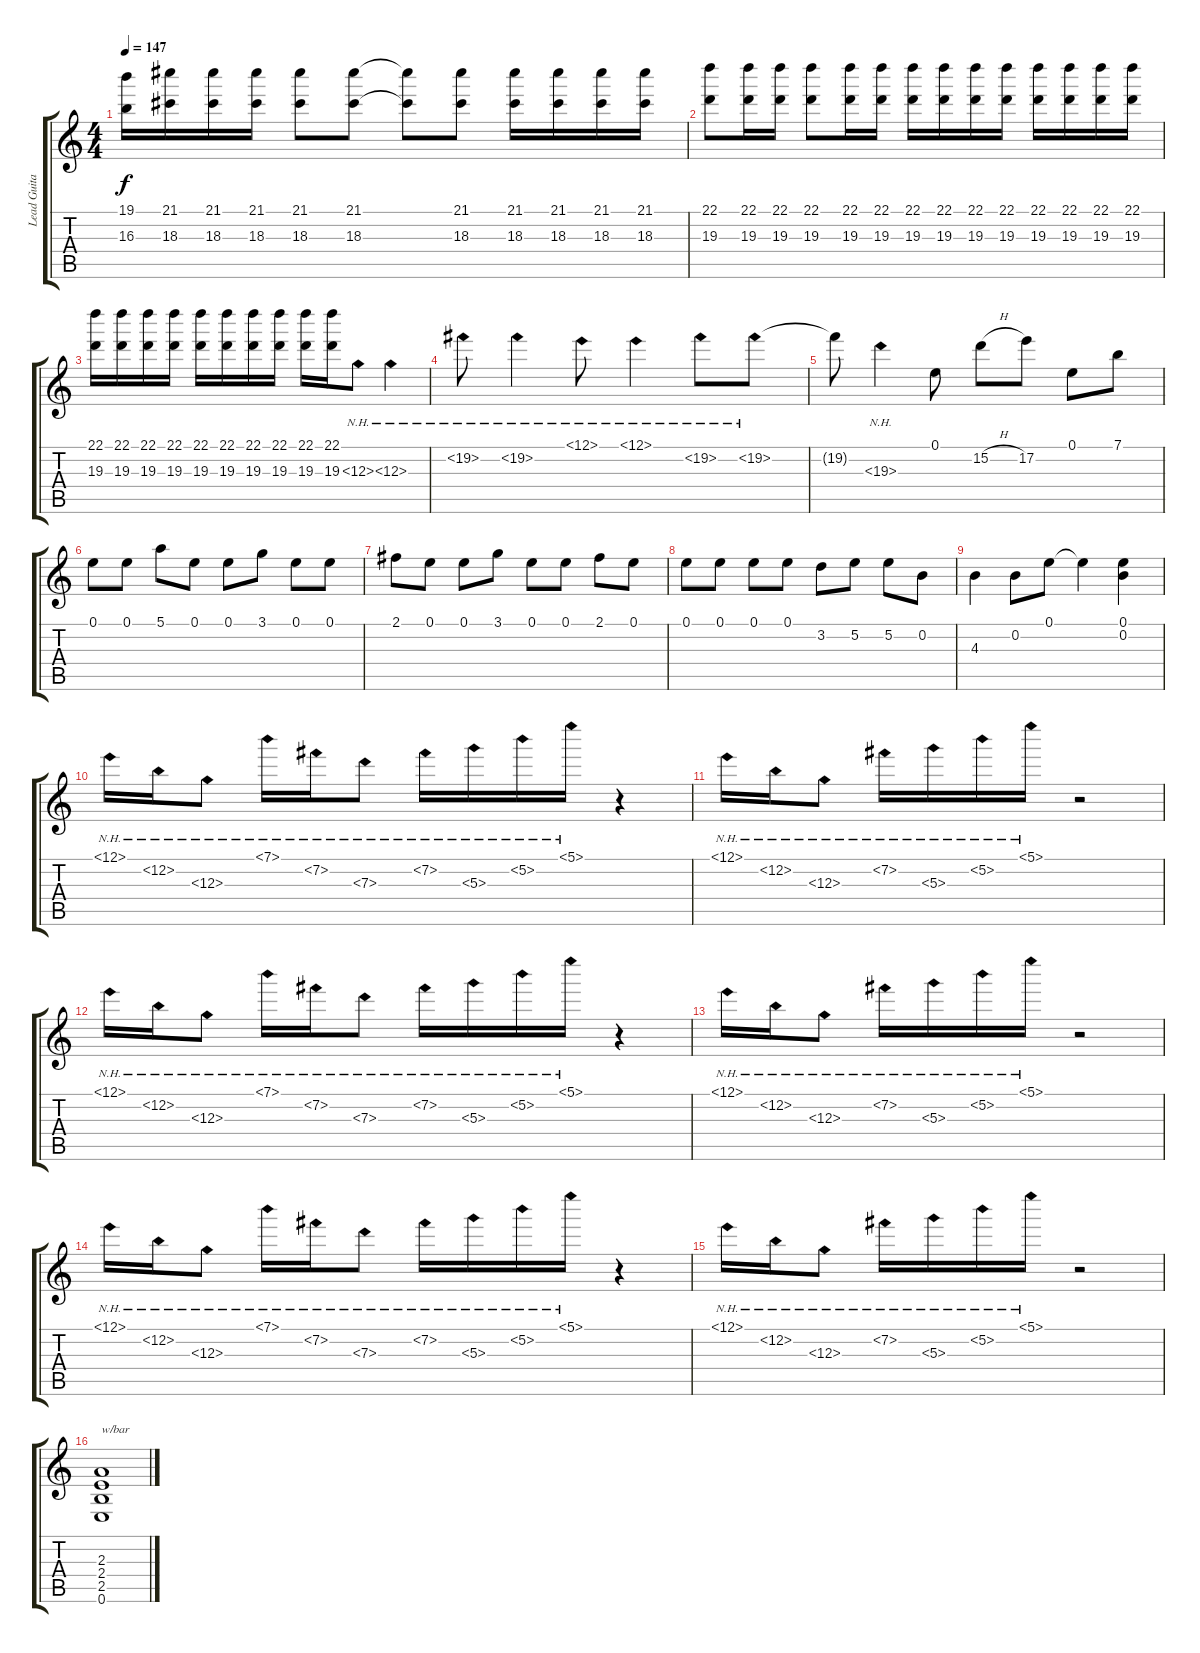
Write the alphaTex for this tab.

\track ("Lead Guitar" "Lead Guita") {instrument overdrivenguitar}
\staff {score tabs}
\tuning (E4 B3 G3 D3 A2 E2) {hide}
\ts (4 4)
\tempo 147
\clef g2
\ks c
(19.1 16.3).16{dy f} (21.1 18.3).16 (21.1 18.3).16 (21.1 18.3).16 (21.1 18.3).8 (21.1 18.3).8 (21.1{t} 18.3{t}).8 (21.1 18.3).8 (21.1 18.3).16 (21.1 18.3).16 (21.1 18.3).16 (21.1 18.3).16 |
(22.1 19.3).8 (22.1 19.3).16 (22.1 19.3).16 (22.1 19.3).8 (22.1 19.3).16 (22.1 19.3).16 (22.1 19.3).16 (22.1 19.3).16 (22.1 19.3).16 (22.1 19.3).16 (22.1 19.3).16 (22.1 19.3).16 (22.1 19.3).16 (22.1 19.3).16 |
(22.1 19.3).16 (22.1 19.3).16 (22.1 19.3).16 (22.1 19.3).16 (22.1 19.3).16 (22.1 19.3).16 (22.1 19.3).16 (22.1 19.3).16 (22.1 19.3).16 (22.1 19.3).16 12.3{nh}.8 12.3{nh}.4 |
19.2{nh}.8 19.2{nh}.4 12.1{nh}.8 12.1{nh}.4 19.2{nh}.8 19.2{nh}.8 |
19.2{t}.8 19.3{nh}.4 0.1.8 15.2{h}.8 17.2.8 0.1.8 7.1.8 |
0.1.8 0.1.8 5.1.8 0.1.8 0.1.8 3.1.8 0.1.8 0.1.8 |
2.1.8 0.1.8 0.1.8 3.1.8 0.1.8 0.1.8 2.1.8 0.1.8 |
0.1.8 0.1.8 0.1.8 0.1.8 3.2.8 5.2.8 5.2.8 0.2.8 |
4.3.4 0.2.8 0.1.8 0.1{t}.4 (0.1 0.2).4 |
12.1{nh}.16 12.2{nh}.16 12.3{nh}.8 7.1{nh}.16 7.2{nh}.16 7.3{nh}.8 7.2{nh}.16 5.3{nh}.16 5.2{nh}.16 5.1{nh}.16 r.4 |
12.1{nh}.16 12.2{nh}.16 12.3{nh}.8 7.2{nh}.16 5.3{nh}.16 5.2{nh}.16 5.1{nh}.16 r.2 |
12.1{nh}.16 12.2{nh}.16 12.3{nh}.8 7.1{nh}.16 7.2{nh}.16 7.3{nh}.8 7.2{nh}.16 5.3{nh}.16 5.2{nh}.16 5.1{nh}.16 r.4 |
12.1{nh}.16 12.2{nh}.16 12.3{nh}.8 7.2{nh}.16 5.3{nh}.16 5.2{nh}.16 5.1{nh}.16 r.2 |
12.1{nh}.16 12.2{nh}.16 12.3{nh}.8 7.1{nh}.16 7.2{nh}.16 7.3{nh}.8 7.2{nh}.16 5.3{nh}.16 5.2{nh}.16 5.1{nh}.16 r.4 |
12.1{nh}.16 12.2{nh}.16 12.3{nh}.8 7.2{nh}.16 5.3{nh}.16 5.2{nh}.16 5.1{nh}.16 r.2 |
(2.3 2.4 2.5 0.6).1{txt "w/bar"}
